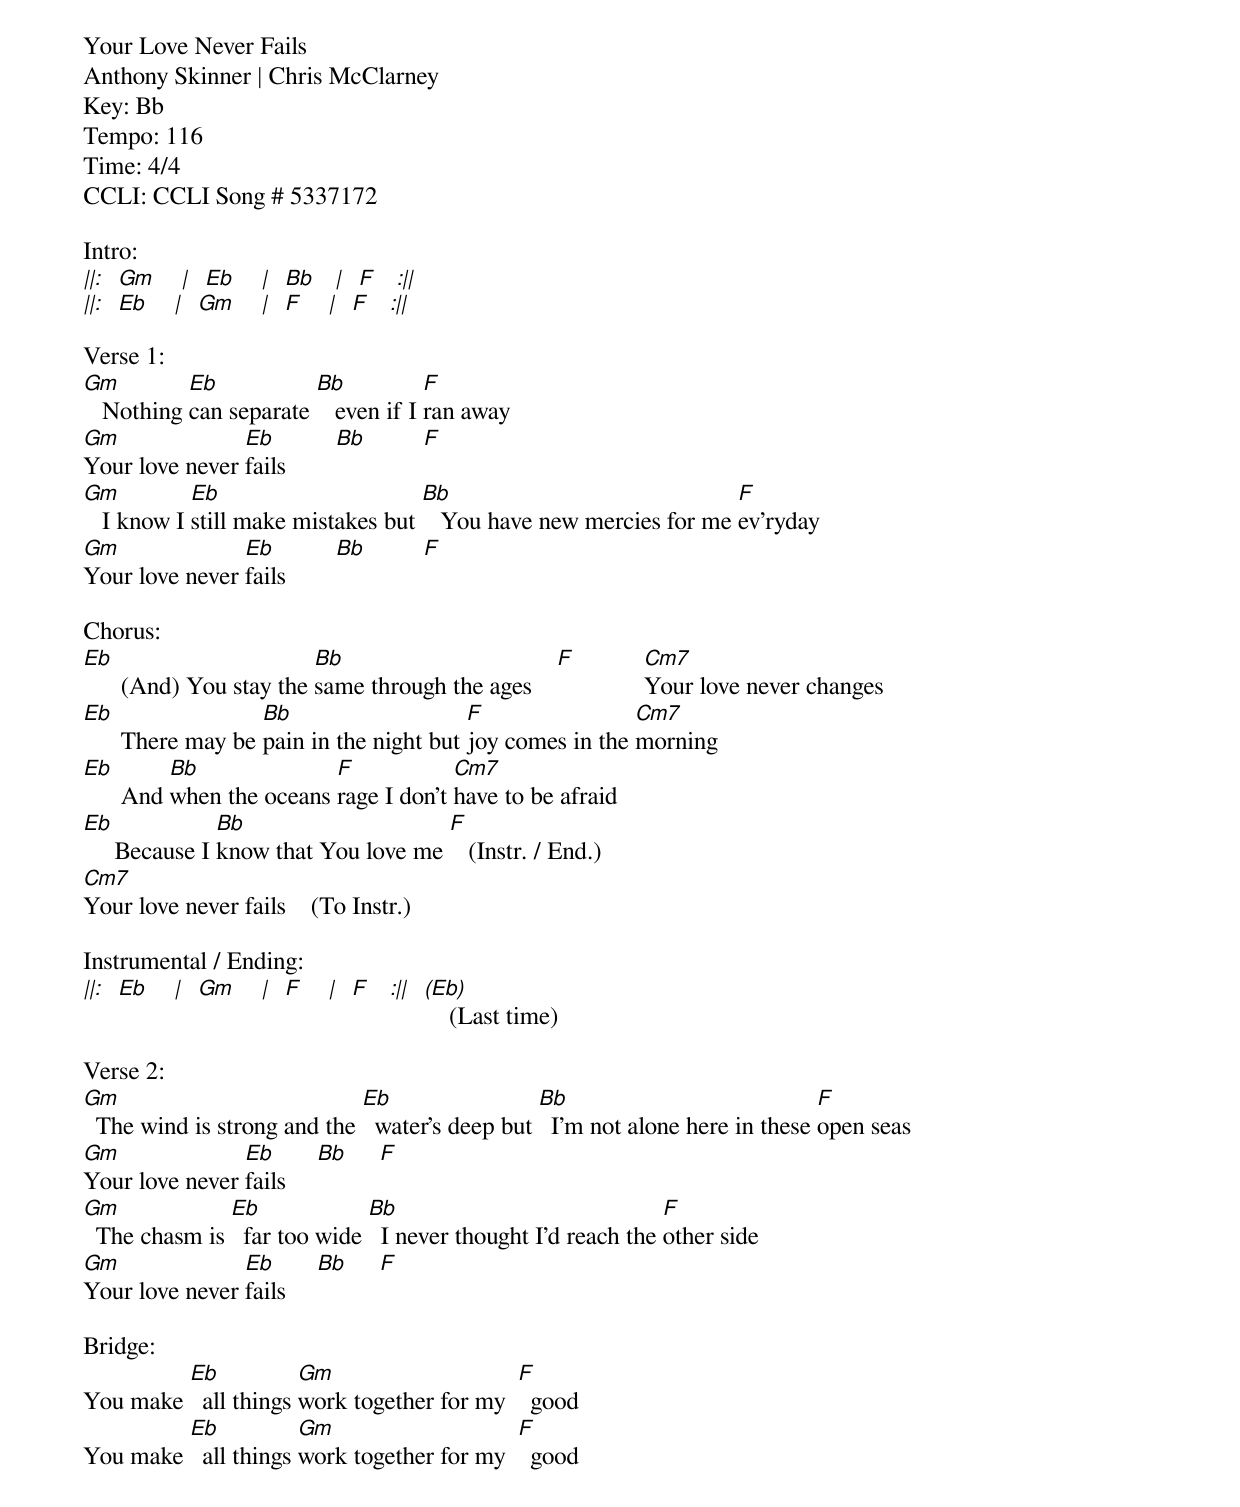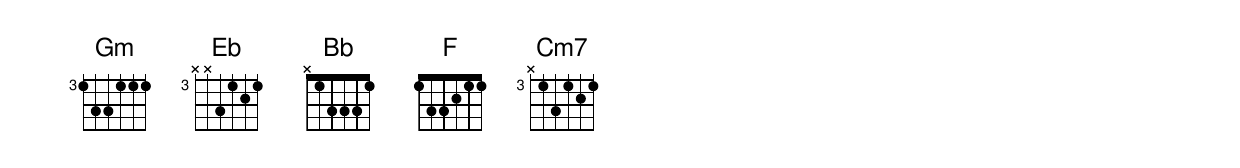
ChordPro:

Your Love Never Fails
Anthony Skinner | Chris McClarney
Key: Bb
Tempo: 116
Time: 4/4
CCLI: CCLI Song # 5337172

Intro:
[||:]  [Gm]    [|]  [Eb]    [|]  [Bb]   [|]  [F]   [:||]
[||:]  [Eb]    [|]  [Gm]    [|]  [F]    [|]  [F]   [:||]

Verse 1:
[Gm]   Nothing [Eb]can separate [Bb]   even if I [F]ran away
[Gm]Your love never [Eb]fails        [Bb]         [F]
[Gm]   I know I [Eb]still make mistakes but [Bb]   You have new mercies for me [F]ev’ryday
[Gm]Your love never [Eb]fails        [Bb]         [F]

Chorus:
[Eb]      (And) You stay the [Bb]same through the ages    [F]           [Cm7]Your love never changes
[Eb]      There may be [Bb]pain in the night but [F]joy comes in the [Cm7]morning
[Eb]      And [Bb]when the oceans [F]rage I don’t [Cm7]have to be afraid
[Eb]     Because I [Bb]know that You love me [F]   (Instr. / End.)
[Cm7]Your love never fails    (To Instr.)

Instrumental / Ending:
[||:]  [Eb]    [|]  [Gm]    [|]  [F]    [|]  [F]   [:||]  [(Eb)]    (Last time)

Verse 2:
[Gm]  The wind is strong and the [Eb]  water’s deep but [Bb]  I’m not alone here in these [F]open seas
[Gm]Your love never [Eb]fails     [Bb]     [F]
[Gm]  The chasm is [Eb]  far too wide [Bb]  I never thought I’d reach the [F]other side
[Gm]Your love never [Eb]fails     [Bb]     [F]

Bridge:
You make [Eb]  all things [Gm]work together for my  [F]  good
You make [Eb]  all things [Gm]work together for my  [F]  good
